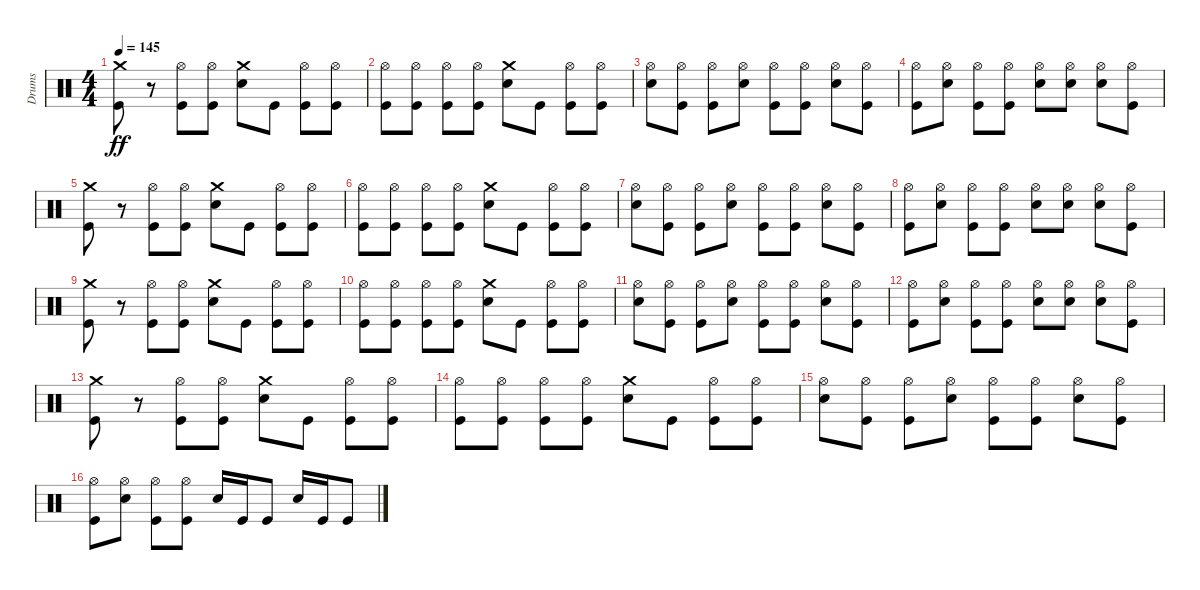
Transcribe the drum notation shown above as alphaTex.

\track ("Drums" "Drums") {instrument percussion}
\staff {score}
\articulation defaults
\ts (4 4)
\tempo 145
\clef neutral
\ks c
("Kick (hit)" "Crash medium (hit)").8{dy ff} r.8 ("Hi-Hat (open)" "Kick (hit)").8 ("Hi-Hat (open)" "Kick (hit)").8 ("Snare (hit) 2" "Crash medium (hit)").8 "Kick (hit)".8 ("Hi-Hat (open)" "Kick (hit)").8 ("Hi-Hat (open)" "Kick (hit)").8 |
("Hi-Hat (open)" "Kick (hit)").8 ("Hi-Hat (open)" "Kick (hit)").8 ("Kick (hit)" "Hi-Hat (open)").8 ("Hi-Hat (open)" "Kick (hit)").8 ("Snare (hit) 2" "Crash medium (hit)").8 "Kick (hit)".8 ("Hi-Hat (open)" "Kick (hit)").8 ("Hi-Hat (open)" "Kick (hit)").8 |
("Hi-Hat (open)" "Snare (hit) 2").8 ("Hi-Hat (open)" "Kick (hit)").8 ("Hi-Hat (open)" "Kick (hit)").8 ("Snare (hit) 2" "Hi-Hat (open)").8 ("Hi-Hat (open)" "Kick (hit)").8 ("Hi-Hat (open)" "Kick (hit)").8 ("Snare (hit) 2" "Hi-Hat (open)").8 ("Hi-Hat (open)" "Kick (hit)").8 |
("Hi-Hat (open)" "Kick (hit)").8 ("Snare (hit) 2" "Hi-Hat (open)").8 ("Hi-Hat (open)" "Kick (hit)").8 ("Hi-Hat (open)" "Kick (hit)").8 ("Hi-Hat (open)" "Snare (hit) 2").8 ("Hi-Hat (open)" "Snare (hit) 2").8 ("Hi-Hat (open)" "Snare (hit) 2").8 ("Hi-Hat (open)" "Kick (hit)").8 |
("Kick (hit)" "Crash medium (hit)").8 r.8 ("Hi-Hat (open)" "Kick (hit)").8 ("Hi-Hat (open)" "Kick (hit)").8 ("Snare (hit) 2" "Crash medium (hit)").8 "Kick (hit)".8 ("Hi-Hat (open)" "Kick (hit)").8 ("Hi-Hat (open)" "Kick (hit)").8 |
("Hi-Hat (open)" "Kick (hit)").8 ("Hi-Hat (open)" "Kick (hit)").8 ("Kick (hit)" "Hi-Hat (open)").8 ("Hi-Hat (open)" "Kick (hit)").8 ("Snare (hit) 2" "Crash medium (hit)").8 "Kick (hit)".8 ("Hi-Hat (open)" "Kick (hit)").8 ("Hi-Hat (open)" "Kick (hit)").8 |
("Hi-Hat (open)" "Snare (hit) 2").8 ("Hi-Hat (open)" "Kick (hit)").8 ("Hi-Hat (open)" "Kick (hit)").8 ("Snare (hit) 2" "Hi-Hat (open)").8 ("Hi-Hat (open)" "Kick (hit)").8 ("Hi-Hat (open)" "Kick (hit)").8 ("Snare (hit) 2" "Hi-Hat (open)").8 ("Hi-Hat (open)" "Kick (hit)").8 |
("Hi-Hat (open)" "Kick (hit)").8 ("Snare (hit) 2" "Hi-Hat (open)").8 ("Hi-Hat (open)" "Kick (hit)").8 ("Hi-Hat (open)" "Kick (hit)").8 ("Hi-Hat (open)" "Snare (hit) 2").8 ("Hi-Hat (open)" "Snare (hit) 2").8 ("Hi-Hat (open)" "Snare (hit) 2").8 ("Hi-Hat (open)" "Kick (hit)").8 |
("Kick (hit)" "Crash medium (hit)").8 r.8 ("Hi-Hat (open)" "Kick (hit)").8 ("Hi-Hat (open)" "Kick (hit)").8 ("Snare (hit) 2" "Crash medium (hit)").8 "Kick (hit)".8 ("Hi-Hat (open)" "Kick (hit)").8 ("Hi-Hat (open)" "Kick (hit)").8 |
("Hi-Hat (open)" "Kick (hit)").8 ("Hi-Hat (open)" "Kick (hit)").8 ("Kick (hit)" "Hi-Hat (open)").8 ("Hi-Hat (open)" "Kick (hit)").8 ("Snare (hit) 2" "Crash medium (hit)").8 "Kick (hit)".8 ("Hi-Hat (open)" "Kick (hit)").8 ("Hi-Hat (open)" "Kick (hit)").8 |
("Hi-Hat (open)" "Snare (hit) 2").8 ("Hi-Hat (open)" "Kick (hit)").8 ("Hi-Hat (open)" "Kick (hit)").8 ("Snare (hit) 2" "Hi-Hat (open)").8 ("Hi-Hat (open)" "Kick (hit)").8 ("Hi-Hat (open)" "Kick (hit)").8 ("Snare (hit) 2" "Hi-Hat (open)").8 ("Hi-Hat (open)" "Kick (hit)").8 |
("Hi-Hat (open)" "Kick (hit)").8 ("Snare (hit) 2" "Hi-Hat (open)").8 ("Hi-Hat (open)" "Kick (hit)").8 ("Hi-Hat (open)" "Kick (hit)").8 ("Hi-Hat (open)" "Snare (hit) 2").8 ("Hi-Hat (open)" "Snare (hit) 2").8 ("Hi-Hat (open)" "Snare (hit) 2").8 ("Hi-Hat (open)" "Kick (hit)").8 |
("Kick (hit)" "Crash medium (hit)").8 r.8 ("Hi-Hat (open)" "Kick (hit)").8 ("Hi-Hat (open)" "Kick (hit)").8 ("Snare (hit) 2" "Crash medium (hit)").8 "Kick (hit)".8 ("Hi-Hat (open)" "Kick (hit)").8 ("Hi-Hat (open)" "Kick (hit)").8 |
("Hi-Hat (open)" "Kick (hit)").8 ("Hi-Hat (open)" "Kick (hit)").8 ("Kick (hit)" "Hi-Hat (open)").8 ("Hi-Hat (open)" "Kick (hit)").8 ("Snare (hit) 2" "Crash medium (hit)").8 "Kick (hit)".8 ("Hi-Hat (open)" "Kick (hit)").8 ("Hi-Hat (open)" "Kick (hit)").8 |
("Hi-Hat (open)" "Snare (hit) 2").8 ("Hi-Hat (open)" "Kick (hit)").8 ("Hi-Hat (open)" "Kick (hit)").8 ("Snare (hit) 2" "Hi-Hat (open)").8 ("Hi-Hat (open)" "Kick (hit)").8 ("Hi-Hat (open)" "Kick (hit)").8 ("Snare (hit) 2" "Hi-Hat (open)").8 ("Hi-Hat (open)" "Kick (hit)").8 |
("Hi-Hat (open)" "Kick (hit)").8 ("Snare (hit) 2" "Hi-Hat (open)").8 ("Hi-Hat (open)" "Kick (hit)").8 ("Hi-Hat (open)" "Kick (hit)").8 "Snare (hit) 2".16 "Kick (hit)".16 "Kick (hit)".8 "Snare (hit) 2".16 "Kick (hit)".16 "Kick (hit)".8
